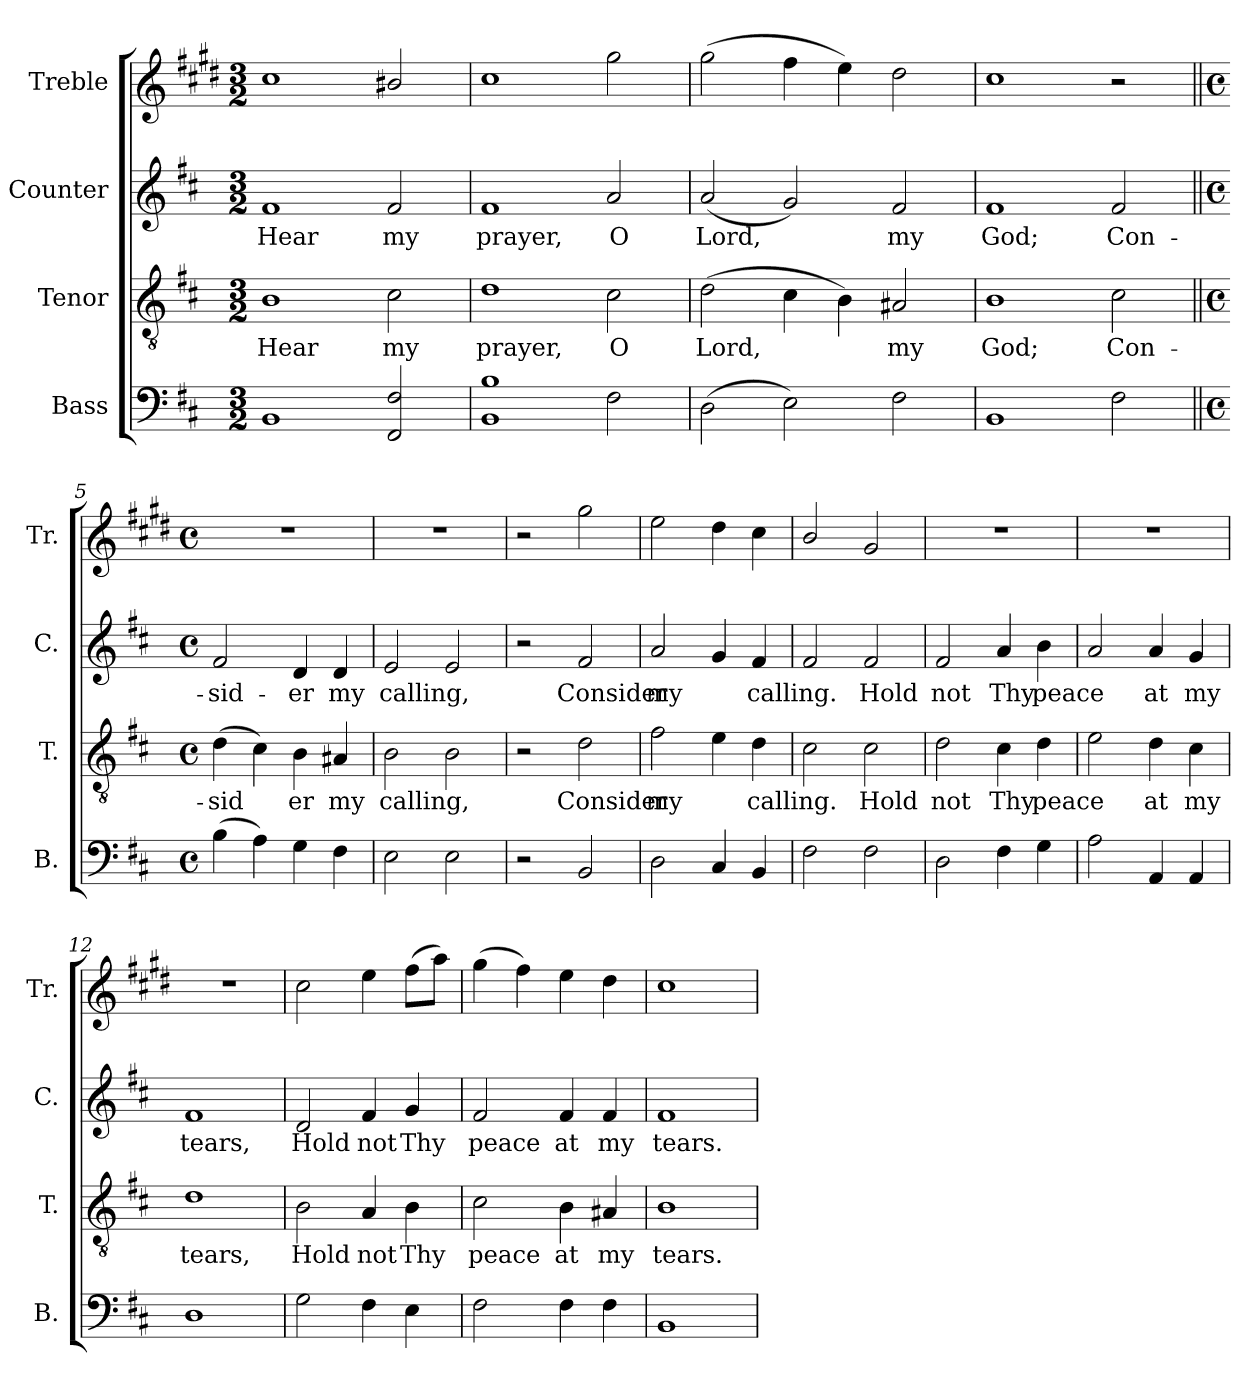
**kern	**text	**kern	**text	**kern	**text	**kern
*part4	*part4	*part3	*part3	*part2	*part2	*part1
*staff4	*staff4	*staff3	*staff3	*staff2	*staff2	*staff1
*I"Bass	*	*I"Tenor	*	*I"Counter	*	*I"Treble
*I'B.	*	*I'T.	*	*I'C.	*	*I'Tr.
!!LO:PB:g=z
*stria5	*	*stria5	*	*stria5	*	*stria5
*clefF4	*	*clefGv2	*	*clefG2	*	*clefG2
*	*	*	*	*	*	*ITrd1c2
*k[f#c#]	*	*k[f#c#]	*	*k[f#c#]	*	*k[f#c#]
*D:	*	*D:	*	*D:	*	*D:
*M3/2	*	*M3/2	*	*M3/2	*	*M3/2
=1	=1	=1	=1	=1	=1	=1
!	!LO:LY:b:cj	!	!LO:LY:a:cj	!	!LO:LY:b:cj	!
1BB	.	1B	Hear	1f#	Hear	1b
!	!LO:LY:b:cj	!	!LO:LY:a:cj	!	!LO:LY:b:cj	!
2F#/ 2FF#/	.	2c#\	my	2f#/	my	2a#X/
=2	=2	=2	=2	=2	=2	=2
!	!LO:LY:b:cj	!	!LO:LY:a:cj	!	!LO:LY:b:cj	!
1B 1BB	.	1d	prayer,	1f#	prayer,	1b
!	!LO:LY:b:cj	!	!LO:LY:a:cj	!	!LO:LY:b:cj	!
2F#\	.	2c#\	O	2a/	O	2ff#\
=3	=3	=3	=3	=3	=3	=3
!	!LO:LY:b:cj	!	!LO:LY:a:cj	!	!LO:LY:b:cj	!
(>2D\	.	(>2d\	Lord,	(<2a/	Lord,	(>2ff#\
!	!LO:LY:b:cj	!	!LO:LY:a:cj	!	!LO:LY:b:cj	!
2E\)	.	4c#\	.	2g/)	.	4ee\
!	!	!	!LO:LY:a:cj	!	!	!
.	.	4B\)	.	.	.	4dd\)
!	!LO:LY:b:cj	!	!LO:LY:a:cj	!	!LO:LY:b:cj	!
2F#\	.	2A#X/	my	2f#/	my	2cc#\
=4	=4	=4	=4	=4	=4	=4
!	!LO:LY:b:cj	!	!LO:LY:a:cj	!	!LO:LY:b:cj	!
1BB	.	1B	God;	1f#	God;	1b
!	!LO:LY:b:cj	!	!LO:LY:a:cj	!	!LO:LY:b:cj	!
2F#\	.	2c#\	Con-	2f#/	Con-	2r
=5||	=5||	=5||	=5||	=5||	=5||	=5||
*M4/4	*	*M4/4	*	*M4/4	*	*M4/4
*met(c)	*	*met(c)	*	*met(c)	*	*met(c)
!	!LO:LY:b:cj	!	!LO:LY:a:cj	!	!LO:LY:b:cj	!
(>4B\	.	(>4d\	-sid-	2f#/	-sid-	1r
!	!LO:LY:b:cj	!	!LO:LY:a:cj	!	!	!
4A\)	.	4c#\)	--	.	.	.
!	!LO:LY:b:cj	!	!LO:LY:a:cj	!	!LO:LY:b:cj	!
4G\	.	4B\	-er	4d/	-er	.
!	!LO:LY:b:cj	!	!LO:LY:a:cj	!	!LO:LY:b:cj	!
4F#\	.	4A#X/	my	4d/	my	.
=6	=6	=6	=6	=6	=6	=6
!	!LO:LY:b:cj	!	!LO:LY:a:cj	!	!LO:LY:b:cj	!
2E\	.	2B\	calling,	2e/	calling,	1r
!	!LO:LY:b:cj	!	!LO:LY:a:cj	!	!LO:LY:b:cj	!
2E\	.	2B\	.	2e/	.	.
=7	=7	=7	=7	=7	=7	=7
2r	.	2r	.	2r	.	2r
!	!LO:LY:b:cj	!	!LO:LY:a:cj	!	!LO:LY:b:cj	!
2BB/	.	2d\	Consider	2f#/	Consider	2ff#\
=8	=8	=8	=8	=8	=8	=8
!	!LO:LY:b:cj	!	!LO:LY:a:cj	!	!LO:LY:b:cj	!
2D\	.	2f#\	my	2a/	my	2dd\
!	!LO:LY:b:cj	!	!LO:LY:a:cj	!	!LO:LY:b:cj	!
4C#/	.	4e\	.	4g/	.	4cc#\
!	!LO:LY:b:cj	!	!LO:LY:a:cj	!	!LO:LY:b:cj	!
4BB/	.	4d\	calling.	4f#/	calling.	4b\
=9	=9	=9	=9	=9	=9	=9
!	!LO:LY:b:cj	!	!LO:LY:a:cj	!	!LO:LY:b:cj	!
2F#\	.	2c#\	.	2f#/	.	2a/
!	!LO:LY:b:cj	!	!LO:LY:a:cj	!	!LO:LY:b:cj	!
2F#\	.	2c#\	Hold	2f#/	Hold	2f#>/
=10	=10	=10	=10	=10	=10	=10
!	!LO:LY:b:cj	!	!LO:LY:a:cj	!	!LO:LY:b:cj	!
2D\	.	2d\	not	2f#/	not	1r
!	!LO:LY:b:cj	!	!LO:LY:a:cj	!	!LO:LY:b:cj	!
4F#\	.	4c#\	Thy	4a/	Thy	.
!	!LO:LY:b:cj	!	!LO:LY:a:cj	!	!LO:LY:b:cj	!
4G\	.	4d\	peace	4b\	peace	.
=11	=11	=11	=11	=11	=11	=11
!	!LO:LY:b:cj	!	!LO:LY:a:cj	!	!LO:LY:b:cj	!
2A\	.	2e\	.	2a/	.	1r
!	!LO:LY:b:cj	!	!LO:LY:a:cj	!	!LO:LY:b:cj	!
4AA/	.	4d\	at	4a/	at	.
!	!LO:LY:b:cj	!	!LO:LY:a:cj	!	!LO:LY:b:cj	!
4AA/	.	4c#\	my	4g/	my	.
=12	=12	=12	=12	=12	=12	=12
!	!LO:LY:b:cj	!	!LO:LY:a:cj	!	!LO:LY:b:cj	!
1D	.	1d	tears,	1f#	tears,	1r
=13	=13	=13	=13	=13	=13	=13
!	!LO:LY:b:cj	!	!LO:LY:a:cj	!	!LO:LY:b:cj	!
2G\	.	2B\	Hold	2d/	Hold	2b\
!	!LO:LY:b:cj	!	!LO:LY:a:cj	!	!LO:LY:b:cj	!
4F#\	.	4A/	not	4f#/	not	4dd\
!	!LO:LY:b:cj	!	!LO:LY:a:cj	!	!LO:LY:b:cj	!
4E\	.	4B\	Thy	4g/	Thy	(>8ee\L
.	.	.	.	.	.	8gg\J)
!!LO:LB:g=z
=14	=14	=14	=14	=14	=14	=14
!	!LO:LY:b:cj	!	!LO:LY:a:cj	!	!LO:LY:b:cj	!
2F#\	.	2c#\	peace	2f#/	peace	(>4ff#\
.	.	.	.	.	.	4ee\)
!	!LO:LY:b:cj	!	!LO:LY:a:cj	!	!LO:LY:b:cj	!
4F#\	.	4B\	at	4f#/	at	4dd\
!	!LO:LY:b:cj	!	!LO:LY:a:cj	!	!LO:LY:b:cj	!
4F#\	.	4A#X/	my	4f#/	my	4cc#\
=15	=15	=15	=15	=15	=15	=15
!	!LO:LY:b:cj	!	!LO:LY:a:cj	!	!LO:LY:b:cj	!
1BB	.	1B	tears.	1f#	tears.	1b>
=	=	=	=	=	=	=
*-	*-	*-	*-	*-	*-	*-
